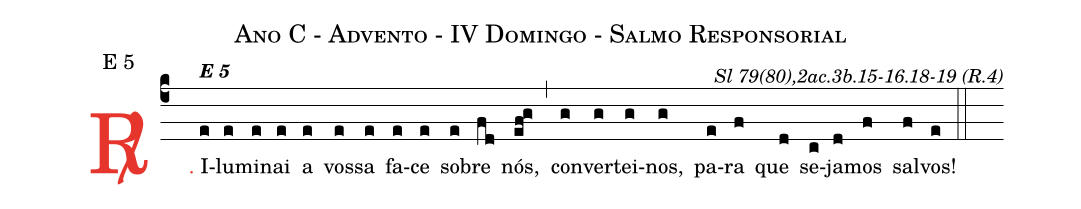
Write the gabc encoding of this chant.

name: Ano C - Advento - IV Domingo - Salmo Responsorial;
mode: E 5;
commentary: Sl 79(80),2ac.3b.15-16.18-19 (R.4);
%%
(c4)

<c><sp>R/</sp>.</c>() I<alt>\textbf{E 5}</alt>(e)lu(e)mi(e)nai(e) a(e) vos(e)sa(e) fa(e)ce(e) so(e)bre(fd) nós,(ef!g) (,) con(g)ver(g)tei-(g)nos,(g) pa(e)ra(f) que(d) se(c)ja(d)mos(f) sal(f)vos!(e)

(::)
